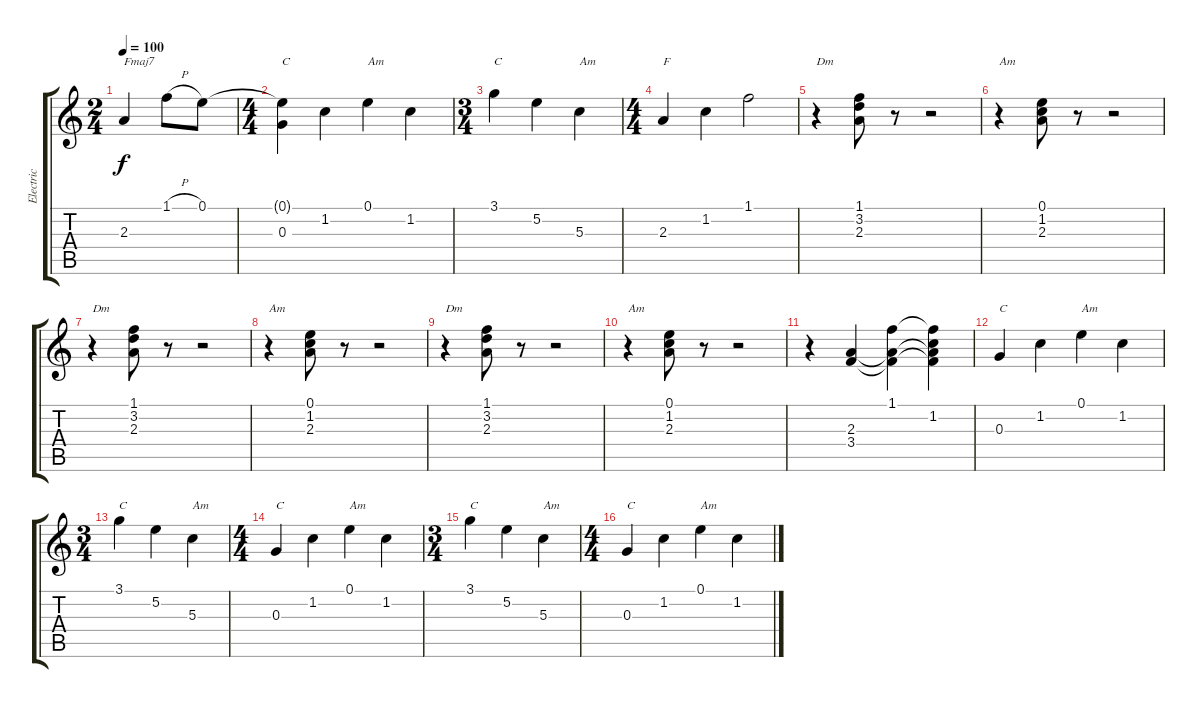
\track ("Electric" "Electric") {instrument overdrivenguitar}
\staff {score tabs}
\tuning (E4 B3 G3 D3 A2 E2) {hide}
\ts (2 4)
\tempo 100
\clef g2
\ks c
2.3.4{txt "Fmaj7" dy f} 1.1{h}.8 0.1.8 |
\ts (4 4)
(0.1{t} 0.3).4{txt "C"} 1.2.4 0.1.4{txt "Am"} 1.2.4 |
\ts (3 4)
3.1.4{txt "C"} 5.2.4 5.3.4{txt "Am"} |
\ts (4 4)
2.3.4{txt "F"} 1.2.4 1.1.2 |
r.4{txt "Dm"} (1.1 3.2 2.3).8 r.8 r.2 |
r.4{txt "Am"} (0.1 1.2 2.3).8 r.8 r.2 |
r.4{txt "Dm"} (1.1 3.2 2.3).8 r.8 r.2 |
r.4{txt "Am"} (0.1 1.2 2.3).8 r.8 r.2 |
r.4{txt "Dm"} (1.1 3.2 2.3).8 r.8 r.2 |
r.4{txt "Am"} (0.1 1.2 2.3).8 r.8 r.2 |
r.4 (2.3 3.4).4 (1.1 2.3{t} 3.4{t}).4 (1.1{t} 1.2 2.3{t} 3.4{t}).4 |
0.3.4{txt "C"} 1.2.4 0.1.4{txt "Am"} 1.2.4 |
\ts (3 4)
3.1.4{txt "C"} 5.2.4 5.3.4{txt "Am"} |
\ts (4 4)
0.3.4{txt "C"} 1.2.4 0.1.4{txt "Am"} 1.2.4 |
\ts (3 4)
3.1.4{txt "C"} 5.2.4 5.3.4{txt "Am"} |
\ts (4 4)
0.3.4{txt "C"} 1.2.4 0.1.4{txt "Am"} 1.2.4
